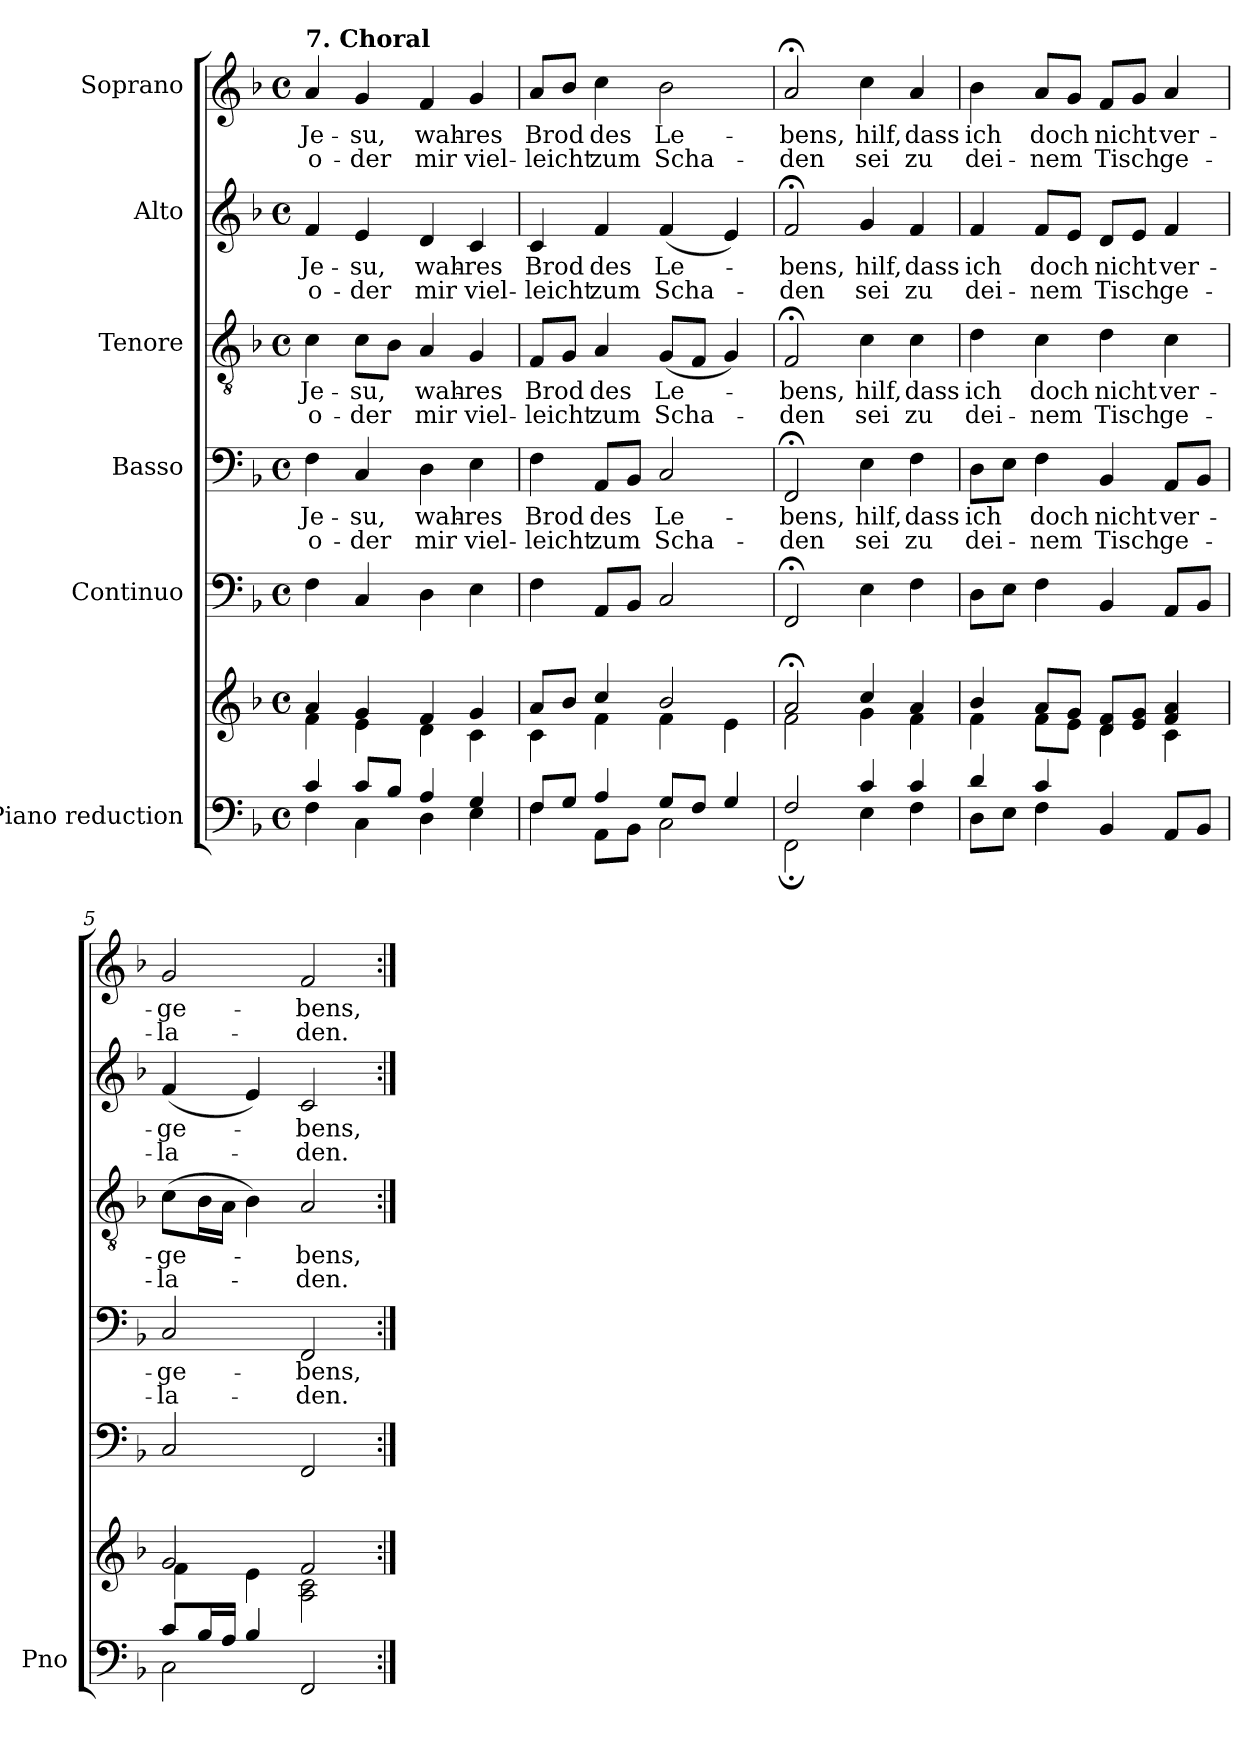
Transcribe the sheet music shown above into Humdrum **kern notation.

**kern	**kern	**kern	**kern	**text	**text	**kern	**text	**text	**kern	**text	**text	**kern	**text	**text
*part6	*part6	*part5	*part4	*part4	*part4	*part3	*part3	*part3	*part2	*part2	*part2	*part1	*part1	*part1
*staff7	*staff6	*staff5	*staff4	*staff4	*staff4	*staff3	*staff3	*staff3	*staff2	*staff2	*staff2	*staff1	*staff1	*staff1
*I"Piano reduction	*	*I"Continuo	*I"Basso	*	*	*I"Tenore	*	*	*I"Alto	*	*	*I"Soprano	*	*
*I'Pno	*	*	*	*	*	*	*	*	*	*	*	*	*	*
*clefF4	*clefG2	*clefF4	*clefF4	*	*	*clefGv2	*	*	*clefG2	*	*	*clefG2	*	*
*k[b-]	*k[b-]	*k[b-]	*k[b-]	*	*	*k[b-]	*	*	*k[b-]	*	*	*k[b-]	*	*
*M4/4	*M4/4	*M4/4	*M4/4	*	*	*M4/4	*	*	*M4/4	*	*	*M4/4	*	*
*met(c)	*met(c)	*met(c)	*met(c)	*	*	*met(c)	*	*	*met(c)	*	*	*met(c)	*	*
=1	=1	=1	=1	=1	=1	=1	=1	=1	=1	=1	=1	=1	=1	=1
*^	*^	*	*	*	*	*	*	*	*	*	*	*	*	*
!	!	!	!	!	!	!	!	!	!	!	!	!	!	!LO:TX:a:B:t=7. Choral	!	!
!	!	!	!	!	!	!LO:LY:b	!LO:LY:b	!	!LO:LY:b	!LO:LY:b	!	!LO:LY:b	!LO:LY:b	!	!LO:LY:b	!LO:LY:b
4c/	4F\	4a/	4f\	4F\	4F\	Je-	o-	4c\	Je-	o-	4f/	Je-	o-	4a/	Je-	o-
!	!	!	!	!	!	!LO:LY:b	!LO:LY:b	!	!LO:LY:b	!LO:LY:b	!	!LO:LY:b	!LO:LY:b	!	!LO:LY:b	!LO:LY:b
8c/L	4C\	4g/	4e\	4C/	4C/	-su,	-der	8c\L	-su,	-der	4e/	-su,	-der	4g/	-su,	-der
8B-/J	.	.	.	.	.	.	.	8B-\J	.	.	.	.	.	.	.	.
!	!	!	!	!	!	!LO:LY:b	!LO:LY:b	!	!LO:LY:b	!LO:LY:b	!	!LO:LY:b	!LO:LY:b	!	!LO:LY:b	!LO:LY:b
4A/	4D\	4f/	4d\	4D\	4D\	wah-	mir	4A/	wah-	mir	4d/	wah-	mir	4f/	wah-	mir
!	!	!	!	!	!	!LO:LY:b	!LO:LY:b	!	!LO:LY:b	!LO:LY:b	!	!LO:LY:b	!LO:LY:b	!	!LO:LY:b	!LO:LY:b
4G/	4E\	4g/	4c\	4E\	4E\	-res	viel-	4G/	-res	viel-	4c/	-res	viel-	4g/	-res	viel-
=2	=2	=2	=2	=2	=2	=2	=2	=2	=2	=2	=2	=2	=2	=2	=2	=2
!	!	!	!	!	!	!LO:LY:b	!LO:LY:b	!	!LO:LY:b	!LO:LY:b	!	!LO:LY:b	!LO:LY:b	!	!LO:LY:b	!LO:LY:b
8F/L	4F\	8a/L	4c\	4F\	4F\	Brod	-leicht	8F/L	Brod	-leicht	4c/	Brod	-leicht	8a/L	Brod	-leicht
8G/J	.	8b-/J	.	.	.	.	.	8G/J	.	.	.	.	.	8b-/J	.	.
!	!	!	!	!	!	!LO:LY:b	!LO:LY:b	!	!LO:LY:b	!LO:LY:b	!	!LO:LY:b	!LO:LY:b	!	!LO:LY:b	!LO:LY:b
4A/	8AA\L	4cc/	4f\	8AA/L	8AA/L	des	zum	4A/	des	zum	4f/	des	zum	4cc\	des	zum
.	8BB-\J	.	.	8BB-/J	8BB-/J	.	.	.	.	.	.	.	.	.	.	.
!	!	!	!	!	!	!LO:LY:b	!LO:LY:b	!	!LO:LY:b	!LO:LY:b	!	!LO:LY:b	!LO:LY:b	!	!LO:LY:b	!LO:LY:b
8G/L	2C\	2b-/	4f\	2C/	2C/	Le-	Scha-	(<8G/L	Le-	Scha-	(<4f/	Le-	Scha-	2b-\	Le-	Scha-
8F/J	.	.	.	.	.	.	.	8F/J	.	.	.	.	.	.	.	.
4G/	.	.	4e\	.	.	.	.	4G/)	.	.	4e/)	.	.	.	.	.
=3	=3	=3	=3	=3	=3	=3	=3	=3	=3	=3	=3	=3	=3	=3	=3	=3
!	!	!	!	!	!	!LO:LY:b	!LO:LY:b	!	!LO:LY:b	!LO:LY:b	!	!LO:LY:b	!LO:LY:b	!	!LO:LY:b	!LO:LY:b
2F/	2FF;\	2a;</	2f\	2FF;</	2FF;</	-bens,	-den	2F;</	-bens,	-den	2f;</	-bens,	-den	2a;</	-bens,	-den
!	!	!	!	!	!	!LO:LY:b	!LO:LY:b	!	!LO:LY:b	!LO:LY:b	!	!LO:LY:b	!LO:LY:b	!	!LO:LY:b	!LO:LY:b
4c/	4E\	4cc/	4g\	4E\	4E\	hilf,	sei	4c\	hilf,	sei	4g/	hilf,	sei	4cc\	hilf,	sei
!	!	!	!	!	!	!LO:LY:b	!LO:LY:b	!	!LO:LY:b	!LO:LY:b	!	!LO:LY:b	!LO:LY:b	!	!LO:LY:b	!LO:LY:b
4c/	4F\	4a/	4f\	4F\	4F\	dass	zu	4c\	dass	zu	4f/	dass	zu	4a/	dass	zu
=4	=4	=4	=4	=4	=4	=4	=4	=4	=4	=4	=4	=4	=4	=4	=4	=4
!	!	!	!	!	!	!LO:LY:b	!LO:LY:b	!	!LO:LY:b	!LO:LY:b	!	!LO:LY:b	!LO:LY:b	!	!LO:LY:b	!LO:LY:b
4d/	8D\L	4b-/	4f\	8D\L	8D\L	ich	dei-	4d\	ich	dei-	4f/	ich	dei-	4b-\	ich	dei-
.	8E\J	.	.	8E\J	8E\J	.	.	.	.	.	.	.	.	.	.	.
!	!	!	!	!	!	!LO:LY:b	!LO:LY:b	!	!LO:LY:b	!LO:LY:b	!	!LO:LY:b	!LO:LY:b	!	!LO:LY:b	!LO:LY:b
4c/	4F\	8a/L	8f\L	4F\	4F\	doch	-nem	4c\	doch	-nem	8f/L	doch	-nem	8a/L	doch	-nem
.	.	8g/J	8e\J	.	.	.	.	.	.	.	8e/J	.	.	8g/J	.	.
!	!	!	!	!	!	!LO:LY:b	!LO:LY:b	!	!LO:LY:b	!LO:LY:b	!	!LO:LY:b	!LO:LY:b	!	!LO:LY:b	!LO:LY:b
4BB-/	2ryy	8d/ 8f/L	4d\	4BB-/	4BB-/	nicht	Tisch	4d\	nicht	Tisch	8d/L	nicht	Tisch	8f/L	nicht	Tisch
.	.	8e/ 8g/J	.	.	.	.	.	.	.	.	8e/J	.	.	8g/J	.	.
!	!	!	!	!	!	!LO:LY:b	!LO:LY:b	!	!LO:LY:b	!LO:LY:b	!	!LO:LY:b	!LO:LY:b	!	!LO:LY:b	!LO:LY:b
8AA/L	.	4f/ 4a/	4c\	8AA/L	8AA/L	ver-	ge-	4c\	ver-	ge-	4f/	ver-	ge-	4a/	ver-	ge-
8BB-/J	.	.	.	8BB-/J	8BB-/J	.	.	.	.	.	.	.	.	.	.	.
=5	=5	=5	=5	=5	=5	=5	=5	=5	=5	=5	=5	=5	=5	=5	=5	=5
!	!	!	!	!	!	!LO:LY:b	!LO:LY:b	!	!LO:LY:b	!LO:LY:b	!	!LO:LY:b	!LO:LY:b	!	!LO:LY:b	!LO:LY:b
8c/L	2C\	2g/	4f\	2C/	2C/	-ge-	-la-	(>8c\L	-ge-	-la-	(<4f/	-ge-	-la-	2g/	-ge-	-la-
16B-/L	.	.	.	.	.	.	.	16B-\L	.	.	.	.	.	.	.	.
16A/JJ	.	.	.	.	.	.	.	16A\JJ	.	.	.	.	.	.	.	.
4B-/	.	.	4e\	.	.	.	.	4B-\)	.	.	4e/)	.	.	.	.	.
!	!	!	!	!	!	!LO:LY:b	!LO:LY:b	!	!LO:LY:b	!LO:LY:b	!	!LO:LY:b	!LO:LY:b	!	!LO:LY:b	!LO:LY:b
2FF/	2ryy	2f/	2A\ 2c\	2FF/	2FF/	-bens,	-den.	2A/	-bens,	-den.	2c/	-bens,	-den.	2f/	-bens,	-den.
*v	*v	*	*	*	*	*	*	*	*	*	*	*	*	*	*	*
*	*v	*v	*	*	*	*	*	*	*	*	*	*	*	*	*
=:|!	=:|!	=:|!	=:|!	=:|!	=:|!	=:|!	=:|!	=:|!	=:|!	=:|!	=:|!	=:|!	=:|!	=:|!
*-	*-	*-	*-	*-	*-	*-	*-	*-	*-	*-	*-	*-	*-	*-
